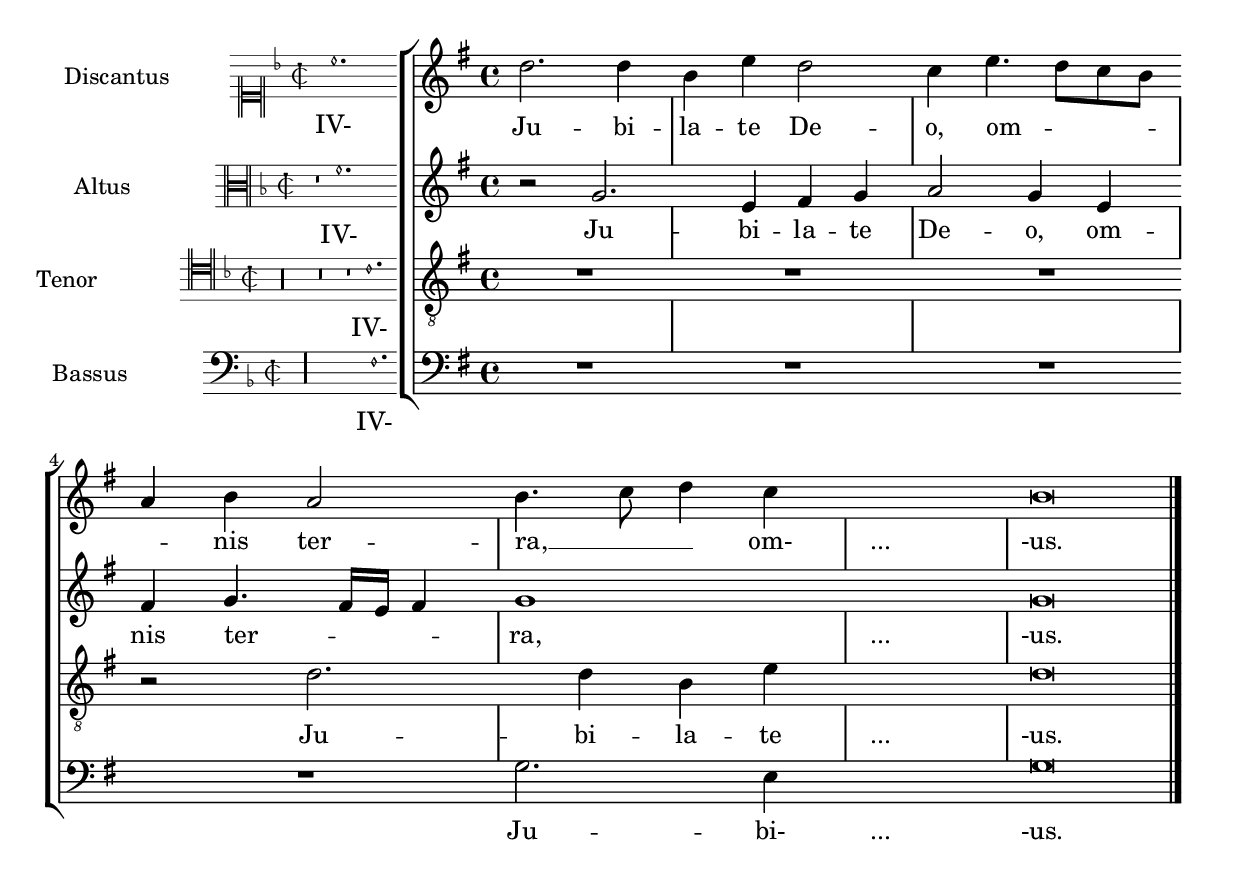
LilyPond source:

\version "2.15.42"

\header {
  lsrtags = "staff-notation, ancient-notation, really-cool"
  texidoc = "
Incipits can be added using the instrument name grob, but keeping
separate the instrument name definition and the incipit definition.
"
  doctitle = "Incipit"
}

incipit =
#(define-music-function (parser location incipit-music) (ly:music?)
  #{
    \once \override Staff.InstrumentName #'self-alignment-X = #RIGHT
    \once \override Staff.InstrumentName #'self-alignment-Y = #UP
    \once \override Staff.InstrumentName #'Y-offset =
      #(lambda (grob)
         (+ 4 (system-start-text::calc-y-offset grob)))
    \once \override Staff.InstrumentName #'padding = #0.3
    \once \override Staff.InstrumentName #'stencil =
      #(lambda (grob)
	 (let* ((instrument-name (ly:grob-property grob 'long-text)))
	   (set! (ly:grob-property grob 'long-text)
		 #{ \markup
		      \score
		         {
			   { \context MensuralStaff \with {
	                        instrumentName = #instrument-name
			        \override VerticalAxisGroup
			         #'Y-extent = #'(-4 . 4)
	                     } $incipit-music
			   }
	                   \layout { $(ly:grob-layout grob)
			             line-width = \indent
		                     indent =
				% primitive-eval is probably easiest for
				% escaping lexical closure and evaluating
				% everything respective to (current-module).
	                             #(primitive-eval
                                       '(or (false-if-exception (- indent (* mm incipit-width)))
					    (* 0.5 indent)))
			             ragged-right = ##f
			             ragged-last = ##f
			             system-count = #1 }
			 }
		  #})
           (system-start-text::print grob)))
  #})

%%%%%%%%%%%%%%%%%%%%%%%%%

global = {
  \set Score.skipBars = ##t
  \key g \major
  \time 4/4

  % the actual music
  \skip 1*8

  % let finis bar go through all staves
  \override Staff.BarLine #'transparent = ##f

  % finis bar
  \bar "|."
}

discantusIncipit = <<
  \new MensuralVoice = "discantusIncipit" <<
    \repeat unfold 9 { s1 \noBreak }
    {
      \clef "neomensural-c1"
      \key f \major
      \time 2/2
      c''1.
    }
  >>
  \new Lyrics \lyricsto discantusIncipit { IV- }
>>

discantusNotes = {
  \transpose c' c'' {
    \clef "treble"
    d'2. d'4 |
    b e' d'2 |
    c'4 e'4.( d'8 c' b |
    a4) b a2 |
    b4.( c'8 d'4) c'4 |
    \once \override NoteHead #'transparent = ##t
    c'1 |
    b\breve |
  }
}

discantusLyrics = \lyricmode {
  Ju -- bi -- |
  la -- te De -- |
  o, om --
  nis ter -- |
  ra, __ om- |
  "..." |
  -us. |
}

altusIncipit = <<
  \new MensuralVoice = "altusIncipit" <<
    \repeat unfold 9 { s1 \noBreak }
    {
      \clef "neomensural-c3"
      \key f \major
      \time 2/2
      r1 f'1.
    }
  >>
  \new Lyrics \lyricsto altusIncipit { IV- }
>>

altusNotes = {
  \transpose c' c'' {
    \clef "treble"
    % two measures
    r2 g2. e4 fis g |
    a2 g4 e |
    fis g4.( fis16 e fis4) |
    g1 |
    \once \override NoteHead #'transparent = ##t
    g1 |
    g\breve |
  }
}

altusLyrics = \lyricmode {
  % two measures
  Ju -- bi -- la -- te |
  De -- o, om -- |
  nis ter -- ra, |
  "..." |
  -us. |
}

tenorIncipit = <<
  \new MensuralVoice = "tenorIncipit" <<
    \repeat unfold 9 { s1 \noBreak }
    {
      \clef "neomensural-c4"
      \key f \major
      \time 2/2
      r\longa
      r\breve
      r1 c'1.
    }
  >>
  \new Lyrics \lyricsto tenorIncipit { IV- }
>>

tenorNotes = {
  \transpose c' c' {
    \clef "treble_8"
    R1 |
    R1 |
    R1 |
    % two measures
    r2 d'2. d'4 b e' |
    \once \override NoteHead #'transparent = ##t
    e'1 |
    d'\breve |
  }
}

tenorLyrics = \lyricmode {
  % two measures
  Ju -- bi -- la -- te |
  "..." |
  -us.
}

bassusIncipit = <<
  \new MensuralVoice = "bassusIncipit" <<
    \repeat unfold 9 { s1 \noBreak }
    {
      \clef "bass"
      \key f \major
      \time 2/2
      %% incipit
      r\maxima
      f1.
    }
  >>
  \new Lyrics \lyricsto bassusIncipit { IV- }
>>

bassusNotes = {
  \transpose c' c' {
    \clef "bass"
    R1 |
    R1 |
    R1 |
    R1 |
    g2. e4 |
    \once \override NoteHead #'transparent = ##t
    e1 |
    g\breve |
  }
}

bassusLyrics = \lyricmode {
  Ju -- bi- |
  "..." |
  -us.
}

\score {
  <<
    \new StaffGroup = choirStaff <<
      \new Voice = "discantusNotes" <<
        \global
        \set Staff.instrumentName = #"Discantus"
        \incipit \discantusIncipit
        \discantusNotes
      >>
      \new Lyrics = "discantusLyrics" \lyricsto discantusNotes { \discantusLyrics }
      \new Voice = "altusNotes" <<
        \global
        \set Staff.instrumentName = #"Altus"
        \incipit \altusIncipit
        \altusNotes
      >>
      \new Lyrics = "altusLyrics" \lyricsto altusNotes { \altusLyrics }
      \new Voice = "tenorNotes" <<
        \global
        \set Staff.instrumentName = #"Tenor"
        \incipit \tenorIncipit
        \tenorNotes
      >>
      \new Lyrics = "tenorLyrics" \lyricsto tenorNotes { \tenorLyrics }
      \new Voice = "bassusNotes" <<
        \global
        \set Staff.instrumentName = #"Bassus"
        \incipit \bassusIncipit
        \bassusNotes
      >>
      \new Lyrics = "bassusLyrics" \lyricsto bassusNotes { \bassusLyrics }
    >>
  >>
  \layout {
    \context {
      \Score
      %% no bar lines in staves or lyrics
      \override BarLine #'transparent = ##t
    }
    %% the next two instructions keep the lyrics between the bar lines
    \context {
      \Lyrics
      \consists "Bar_engraver"
      \consists "Separating_line_group_engraver"
    }
    \context {
      \Voice
      %% no slurs
      \override Slur #'transparent = ##t
      %% Comment in the below "\remove" command to allow line
      %% breaking also at those bar lines where a note overlaps
      %% into the next measure.  The command is commented out in this
      %% short example score, but especially for large scores, you
      %% will typically yield better line breaking and thus improve
      %% overall spacing if you comment in the following command.
      %%\remove "Forbid_line_break_engraver"
    }
    indent = 6\cm
    incipit-width = 4\cm
  }
}
